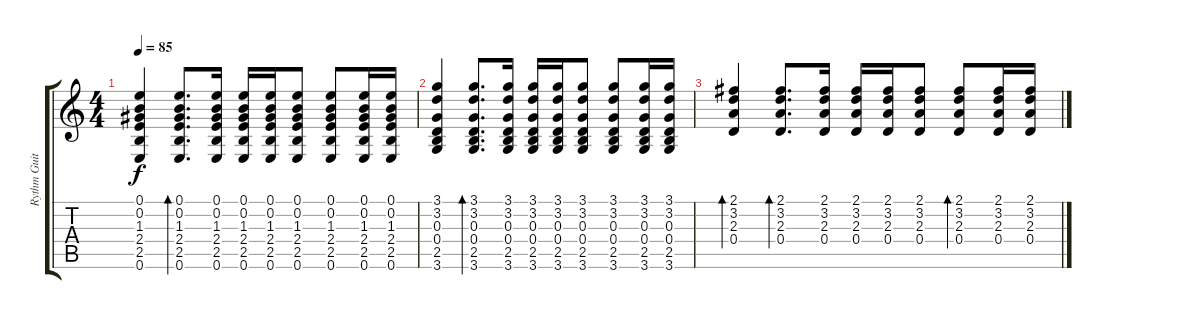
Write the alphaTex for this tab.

\track ("Rythm Guitar 2" "Rythm Guit") {instrument overdrivenguitar}
\staff {score tabs}
\tuning (E4 B3 G3 D3 A2 E2) {hide}
\ts (4 4)
\tempo 85
\clef g2
\ks c
(0.1 0.2 1.3 2.4 2.5 0.6).4{dy f} (0.1 0.2 1.3 2.4 2.5 0.6).8{d bd 60} (0.1 0.2 1.3 2.4 2.5 0.6).16 (0.1 0.2 1.3 2.4 2.5 0.6).16 (0.1 0.2 1.3 2.4 2.5 0.6).16 (0.1 0.2 1.3 2.4 2.5 0.6).8 (0.1 0.2 1.3 2.4 2.5 0.6).8 (0.1 0.2 1.3 2.4 2.5 0.6).16 (0.1 0.2 1.3 2.4 2.5 0.6).16 |
(3.1 3.2 0.3 0.4 2.5 3.6).4 (3.1 3.2 0.3 0.4 2.5 3.6).8{d bd 60} (3.1 3.2 0.3 0.4 2.5 3.6).16 (3.1 3.2 0.3 0.4 2.5 3.6).16 (3.1 3.2 0.3 0.4 2.5 3.6).16 (3.1 3.2 0.3 0.4 2.5 3.6).8 (3.1 3.2 0.3 0.4 2.5 3.6).8 (3.1 3.2 0.3 0.4 2.5 3.6).16 (3.1 3.2 0.3 0.4 2.5 3.6).16 |
(2.1 3.2 2.3 0.4).4{bd 120} (2.1 3.2 2.3 0.4).8{d bd 60} (2.1 3.2 2.3 0.4).16 (2.1 3.2 2.3 0.4).16 (2.1 3.2 2.3 0.4).16 (2.1 3.2 2.3 0.4).8 (2.1 3.2 2.3 0.4).8{bd 60} (2.1 3.2 2.3 0.4).16 (2.1 3.2 2.3 0.4).16
